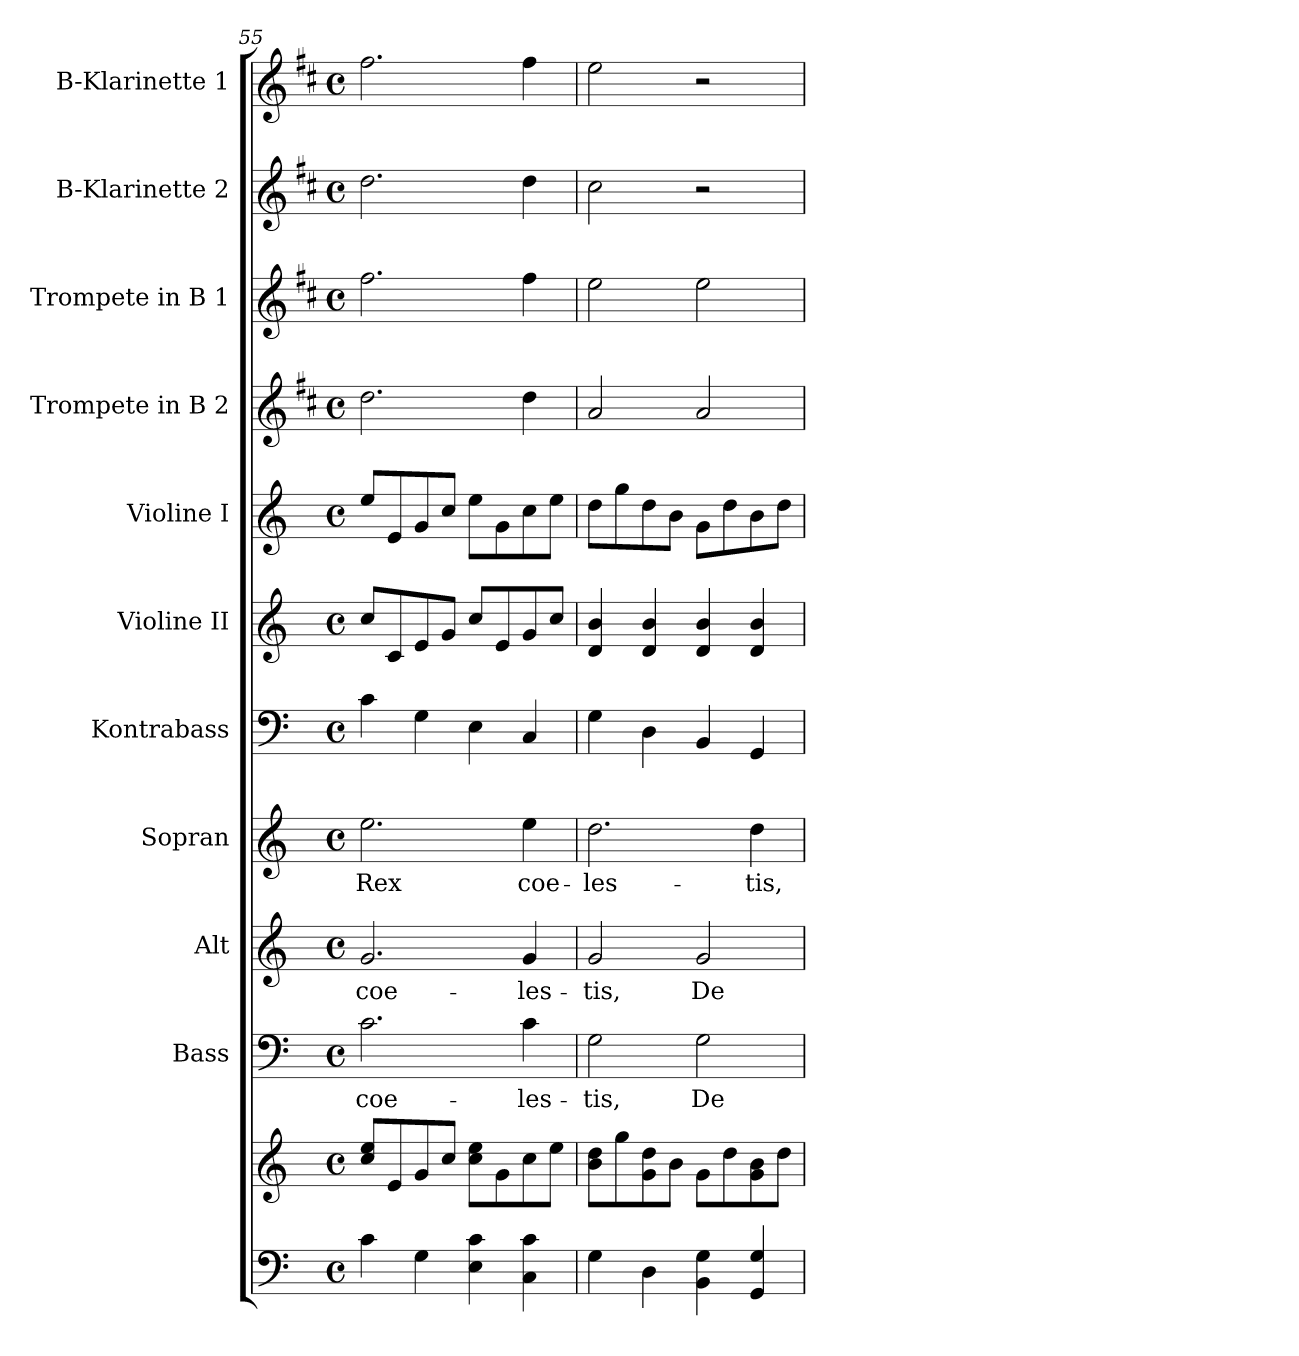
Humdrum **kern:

**kern	**kern	**kern	**text	**kern	**text	**kern	**text	**kern	**kern	**kern	**kern	**kern	**kern	**kern
*part11	*part11	*part10	*part10	*part9	*part9	*part8	*part8	*part7	*part6	*part5	*part4	*part3	*part2	*part1
*staff12	*staff11	*staff10	*staff10	*staff9	*staff9	*staff8	*staff8	*staff7	*staff6	*staff5	*staff4	*staff3	*staff2	*staff1
*	*	*I"Bass	*	*I"Alt	*	*I"Sopran	*	*I"Kontrabass	*I"Violine II	*I"Violine I	*I"Trompete in B 2	*I"Trompete in B 1	*I"B-Klarinette 2	*I"B-Klarinette 1
*	*	*I'B.	*	*I'A.	*	*I'S.	*	*I'Kb.	*I'Vl. II	*I'Vl. I	*I'Tr. 2	*I'Tr. 1	*I'B Kl. 2	*I'B Kl. 1
!!LO:PB:g=z
*clefF4	*clefG2	*clefF4	*	*clefG2	*	*clefG2	*	*clefF4	*clefG2	*clefG2	*clefG2	*clefG2	*clefG2	*clefG2
*	*	*	*	*	*	*	*	*ITrd7c12	*	*	*ITrd1c2	*ITrd1c2	*ITrd1c2	*ITrd1c2
*k[]	*k[]	*k[]	*	*k[]	*	*k[]	*	*k[]	*k[]	*k[]	*k[]	*k[]	*k[]	*k[]
*C:	*C:	*C:	*	*C:	*	*C:	*	*C:	*C:	*C:	*C:	*C:	*C:	*C:
*M4/4	*M4/4	*M4/4	*	*M4/4	*	*M4/4	*	*M4/4	*M4/4	*M4/4	*M4/4	*M4/4	*M4/4	*M4/4
*met(c)	*met(c)	*met(c)	*	*met(c)	*	*met(c)	*	*met(c)	*met(c)	*met(c)	*met(c)	*met(c)	*met(c)	*met(c)
=55	=55	=55	=55	=55	=55	=55	=55	=55	=55	=55	=55	=55	=55	=55
!	!	!	!LO:LY:b	!	!LO:LY:b	!	!LO:LY:b	!	!	!	!	!	!	!
4c\	8cc/ 8ee/L	2.c\	coe-	2.g/	coe-	2.ee\	Rex	4C\	8cc/L	8ee/L	2.cc\	2.ee\	2.cc\	2.ee\
.	8e/	.	.	.	.	.	.	.	8c/	8e/	.	.	.	.
4G\	8g/	.	.	.	.	.	.	4GG\	8e/	8g/	.	.	.	.
.	8cc/J	.	.	.	.	.	.	.	8g/J	8cc/J	.	.	.	.
4E\ 4c\	8cc\ 8ee\L	.	.	.	.	.	.	4EE\	8cc/L	8ee\L	.	.	.	.
.	8g\	.	.	.	.	.	.	.	8e/	8g\	.	.	.	.
!	!	!	!LO:LY:b	!	!LO:LY:b	!	!LO:LY:b	!	!	!	!	!	!	!
4C\ 4c\	8cc\	4c\	-les-	4g/	-les-	4ee\	coe-	4CC/	8g/	8cc\	4cc\	4ee\	4cc\	4ee\
.	8ee\J	.	.	.	.	.	.	.	8cc/J	8ee\J	.	.	.	.
=56	=56	=56	=56	=56	=56	=56	=56	=56	=56	=56	=56	=56	=56	=56
!	!	!	!LO:LY:b	!	!LO:LY:b	!	!LO:LY:b	!	!	!	!	!	!	!
4G\	8b\ 8dd\L	2G\	-tis,	2g/	-tis,	2.dd\	-les-	4GG\	4d/ 4b/	8dd\L	2g/	2dd\	2b\	2dd\
.	8gg\	.	.	.	.	.	.	.	.	8gg\	.	.	.	.
4D\	8g\ 8dd\	.	.	.	.	.	.	4DD\	4d/ 4b/	8dd\	.	.	.	.
.	8b\J	.	.	.	.	.	.	.	.	8b\J	.	.	.	.
!	!	!	!LO:LY:b	!	!LO:LY:b	!	!	!	!	!	!	!	!	!
4BB\ 4G\	8g\L	2G\	De-	2g/	De-	.	.	4BBB/	4d/ 4b/	8g\L	2g/	2dd\	2r	2r
.	8dd\	.	.	.	.	.	.	.	.	8dd\	.	.	.	.
!	!	!	!	!	!	!	!LO:LY:b	!	!	!	!	!	!	!
4GG/ 4G/	8g\ 8b\	.	.	.	.	4dd\	-tis,	4GGG/	4d/ 4b/	8b\	.	.	.	.
.	8dd\J	.	.	.	.	.	.	.	.	8dd\J	.	.	.	.
=	=	=	=	=	=	=	=	=	=	=	=	=	=	=
*-	*-	*-	*-	*-	*-	*-	*-	*-	*-	*-	*-	*-	*-	*-
